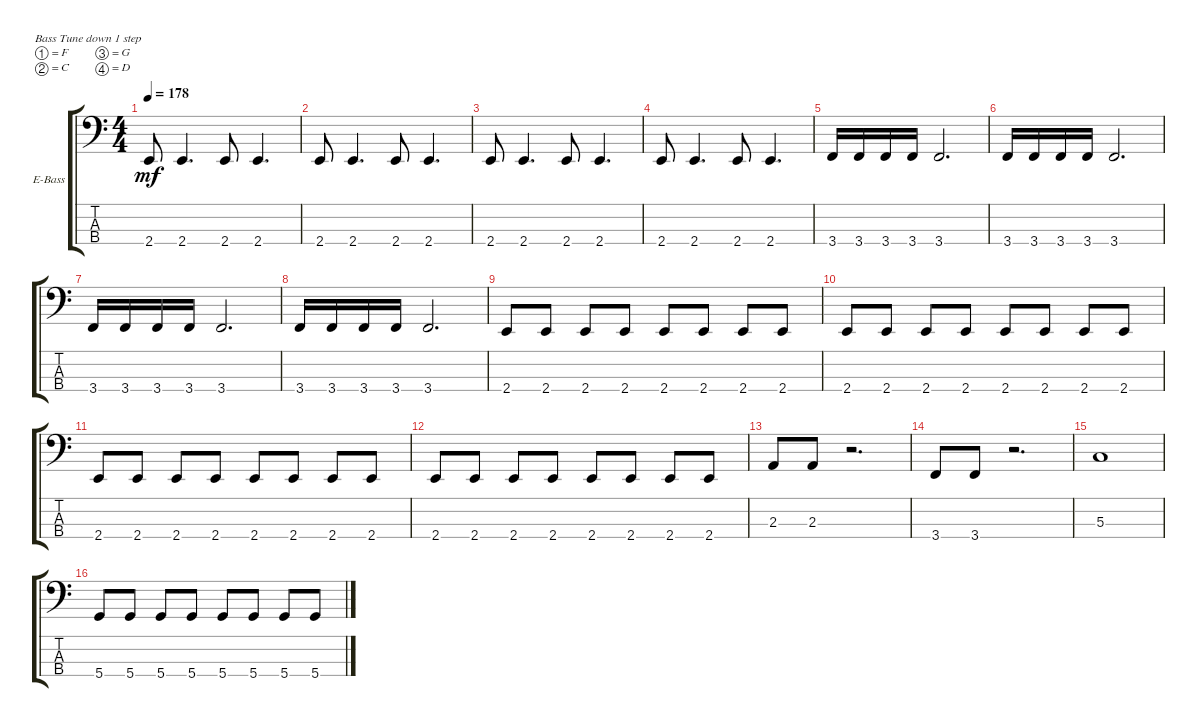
\defaultSystemsLayout 4
\bracketExtendMode groupsimilarinstruments
\firstSystemTrackNameOrientation horizontal
\otherSystemsTrackNameOrientation horizontal
\track ("Electric Bass" "E-Bass") {instrument electricbassfinger}
\staff {score tabs}
\tuning (F2 C2 G1 D1)
\ts (4 4)
\tempo 178
\clef f4
\scale
0.333333
\ks c
2.4.8{dy mf} 2.4.4{d} 2.4.8 2.4.4{d} |
\scale
0.333333 2.4.8 2.4.4{d} 2.4.8 2.4.4{d} |
\scale
0.333333 2.4.8 2.4.4{d} 2.4.8 2.4.4{d} |
\scale
0.333333 2.4.8 2.4.4{d} 2.4.8 2.4.4{d} |
\scale
0.333333 3.4.16 3.4.16 3.4.16 3.4.16 3.4.2{d} |
\scale
0.333333 3.4.16 3.4.16 3.4.16 3.4.16 3.4.2{d} |
\scale
0.333333 3.4.16 3.4.16 3.4.16 3.4.16 3.4.2{d} |
\scale
0.333333 3.4.16 3.4.16 3.4.16 3.4.16 3.4.2{d} |
\scale
0.333333 2.4.8 2.4.8 2.4.8 2.4.8 2.4.8 2.4.8 2.4.8 2.4.8 |
\scale
0.333333 2.4.8 2.4.8 2.4.8 2.4.8 2.4.8 2.4.8 2.4.8 2.4.8 |
\scale
0.333333 2.4.8 2.4.8 2.4.8 2.4.8 2.4.8 2.4.8 2.4.8 2.4.8 |
\scale
0.333333 2.4.8 2.4.8 2.4.8 2.4.8 2.4.8 2.4.8 2.4.8 2.4.8 |
\scale
0.333333 2.3.8 2.3.8 r.2{d} |
\scale
0.333333 3.4.8 3.4.8 r.2{d} |
\scale
0.333333 5.3.1 |
\scale
0.333333 5.4.8 5.4.8 5.4.8 5.4.8 5.4.8 5.4.8 5.4.8 5.4.8
